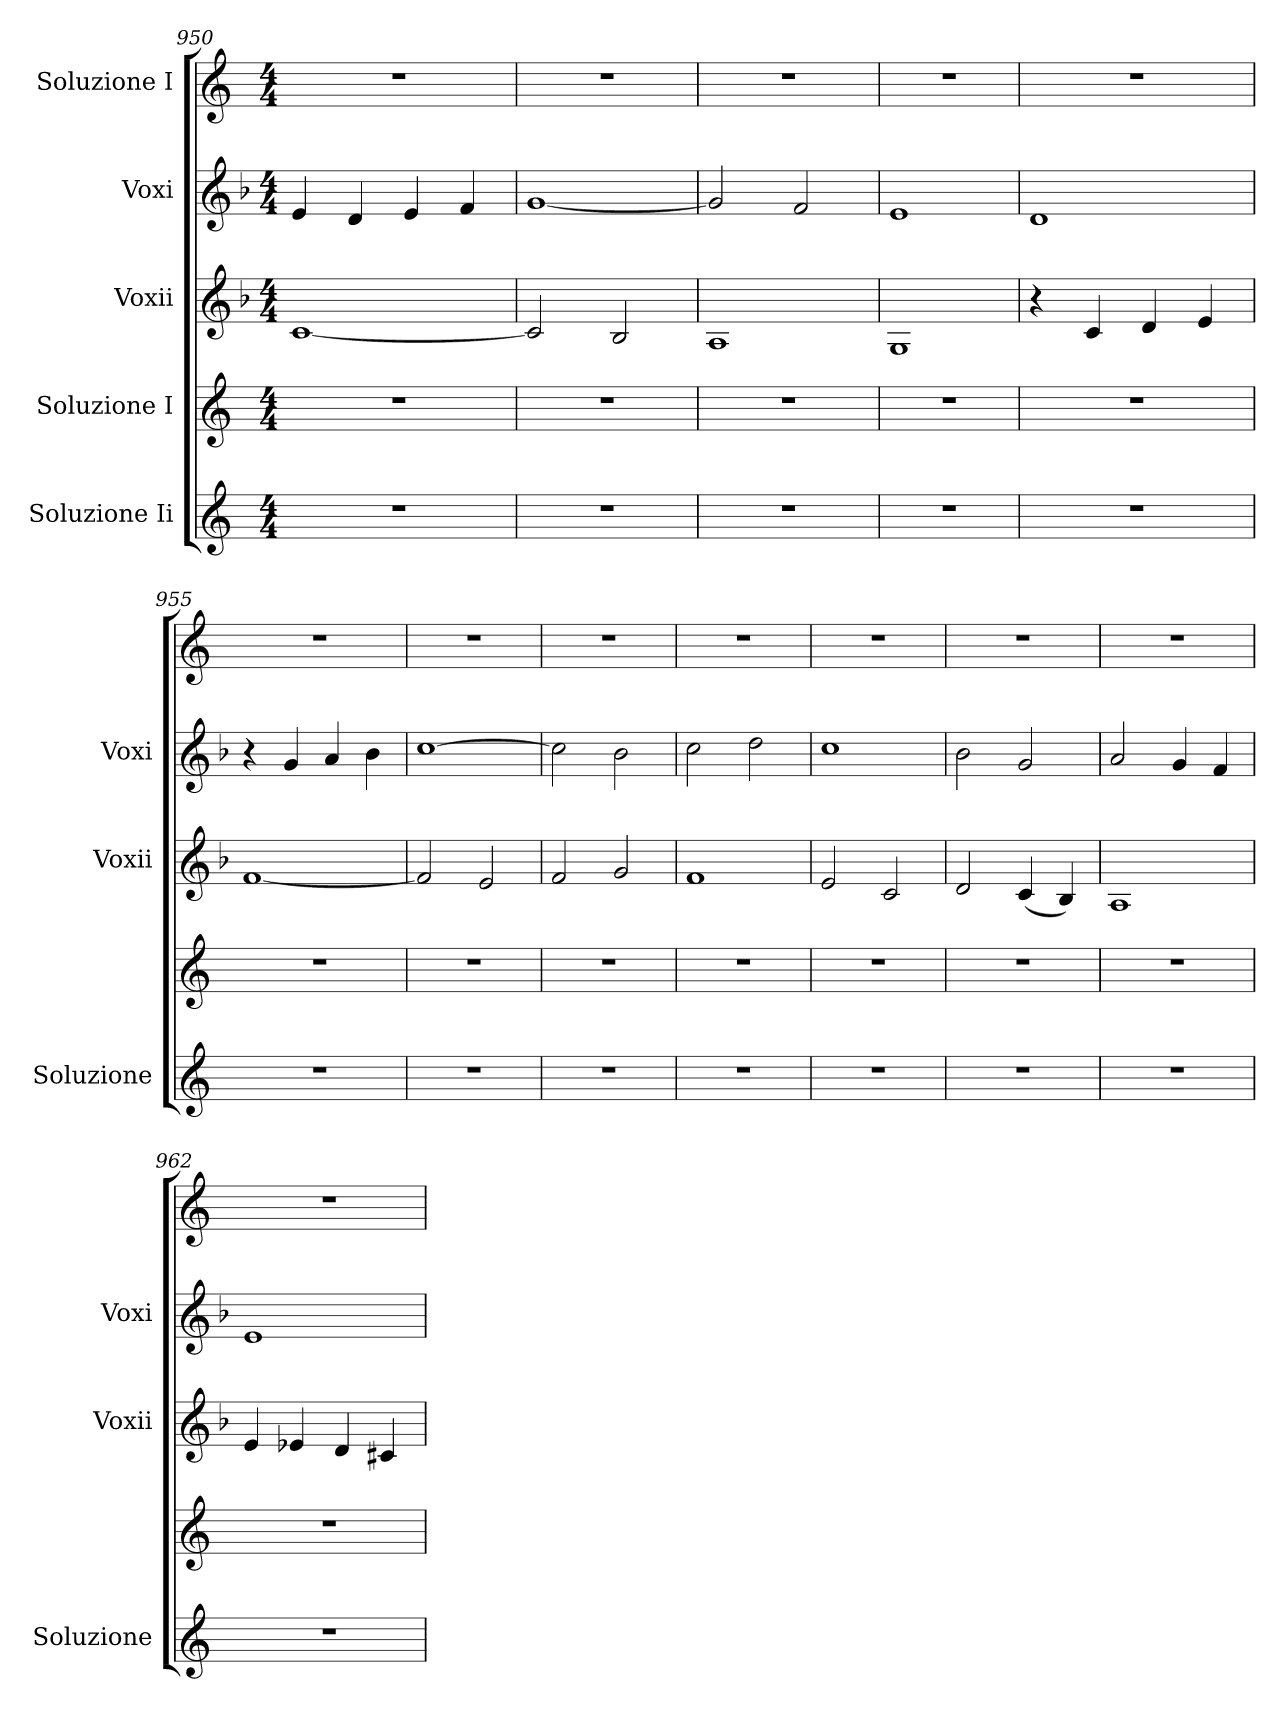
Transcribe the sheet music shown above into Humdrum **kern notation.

**kern	**kern	**kern	**kern	**kern
*part5	*part4	*part3	*part2	*part1
*staff5	*staff4	*staff3	*staff2	*staff1
*I"Soluzione Ii	*I"Soluzione I	*I"Voxii	*I"Voxi	*I"Soluzione I
*I'Soluzione	*	*I'Voxii	*I'Voxi	*
*clefG2	*clefG2	*clefG2	*clefG2	*clefG2
*k[]	*k[]	*k[b-]	*k[b-]	*k[]
*C:	*C:	*F:	*F:	*C:
*M4/4	*M4/4	*M4/4	*M4/4	*M4/4
=950	=950	=950	=950	=950
1r	1r	[<1c	4e/	1r
.	.	.	4d/	.
.	.	.	4e/	.
.	.	.	4f/	.
=951	=951	=951	=951	=951
1r	1r	2c/]	[<1g	1r
.	.	2B-/	.	.
=952	=952	=952	=952	=952
1r	1r	1A	2g/]	1r
.	.	.	2f/	.
=953	=953	=953	=953	=953
1r	1r	1G	1e	1r
!!LO:LB:g=z
=954	=954	=954	=954	=954
1r	1r	4r	1d	1r
.	.	4c/	.	.
.	.	4d/	.	.
.	.	4e/	.	.
=955	=955	=955	=955	=955
1r	1r	[<1f	4r	1r
.	.	.	4g/	.
.	.	.	4a/	.
.	.	.	4b-\	.
=956	=956	=956	=956	=956
1r	1r	2f/]	[>1cc	1r
.	.	2e/	.	.
=957	=957	=957	=957	=957
1r	1r	2f/	2cc\]	1r
.	.	2g/	2b-\	.
=958	=958	=958	=958	=958
1r	1r	1f	2cc\	1r
.	.	.	2dd\	.
=959	=959	=959	=959	=959
1r	1r	2e/	1cc	1r
.	.	2c/	.	.
=960	=960	=960	=960	=960
1r	1r	2d/	2b-\	1r
.	.	(4c/	2g/	.
.	.	4B-/)	.	.
=961	=961	=961	=961	=961
1r	1r	1A	2a/	1r
.	.	.	4g/	.
.	.	.	4f/	.
=962	=962	=962	=962	=962
1r	1r	4e/	1e	1r
.	.	4e-X/	.	.
.	.	4d/	.	.
.	.	4c#X/	.	.
=	=	=	=	=
*-	*-	*-	*-	*-
